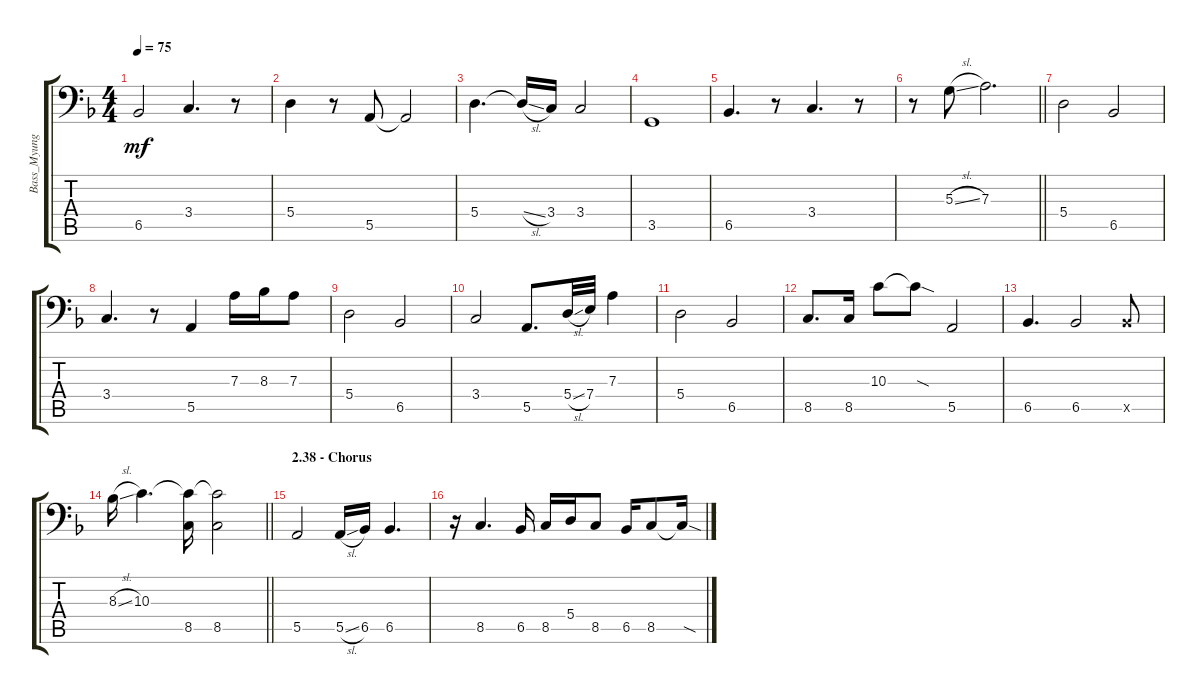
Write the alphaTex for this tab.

\track ("Bass_Myung" "Bass_Myung") {instrument electricbassfinger}
\staff {score tabs}
\tuning (B2 G2 D2 A1 E1 B0) {hide}
\ts (4 4)
\tempo 75
\clef f4
\ks f
6.5.2{dy mf} 3.4.4{d} r.8 |
5.4.4 r.8 5.5.8 5.5{t}.2 |
5.4.4{d} 5.4{sl t}.16 3.4.16 3.4.2 |
3.5.1 |
6.5.4{d} r.8 3.4.4{d} r.8 |
\barLineRight lightlight
r.8 5.3{sl}.8 7.3.2{d} |
5.4.2 6.5.2 |
3.4.4{d} r.8 5.5.4 7.3.16 8.3.16 7.3.8 |
5.4.2 6.5.2 |
3.4.2 5.5.8{d} 5.4{sl}.32 7.4.32 7.3.4 |
5.4.2 6.5.2 |
8.5.8{d} 8.5.16 10.3.8 10.3{sod t}.8 5.5.2 |
6.5.4{d} 6.5.2 6.5{x}.8 |
\barLineRight lightlight
8.3{sl}.16 10.3.4{d} (10.3{t} 8.5).16 (10.3{t} 8.5).2 |
\section ("" "2.38 - Chorus")
5.5.2 5.5{sl}.16 6.5.16 6.5.4{d} |
r.16 8.5.4{d} 6.5.16 8.5.16 5.4.16 8.5.8 6.5.16 8.5.8 8.5{sod t}.16
